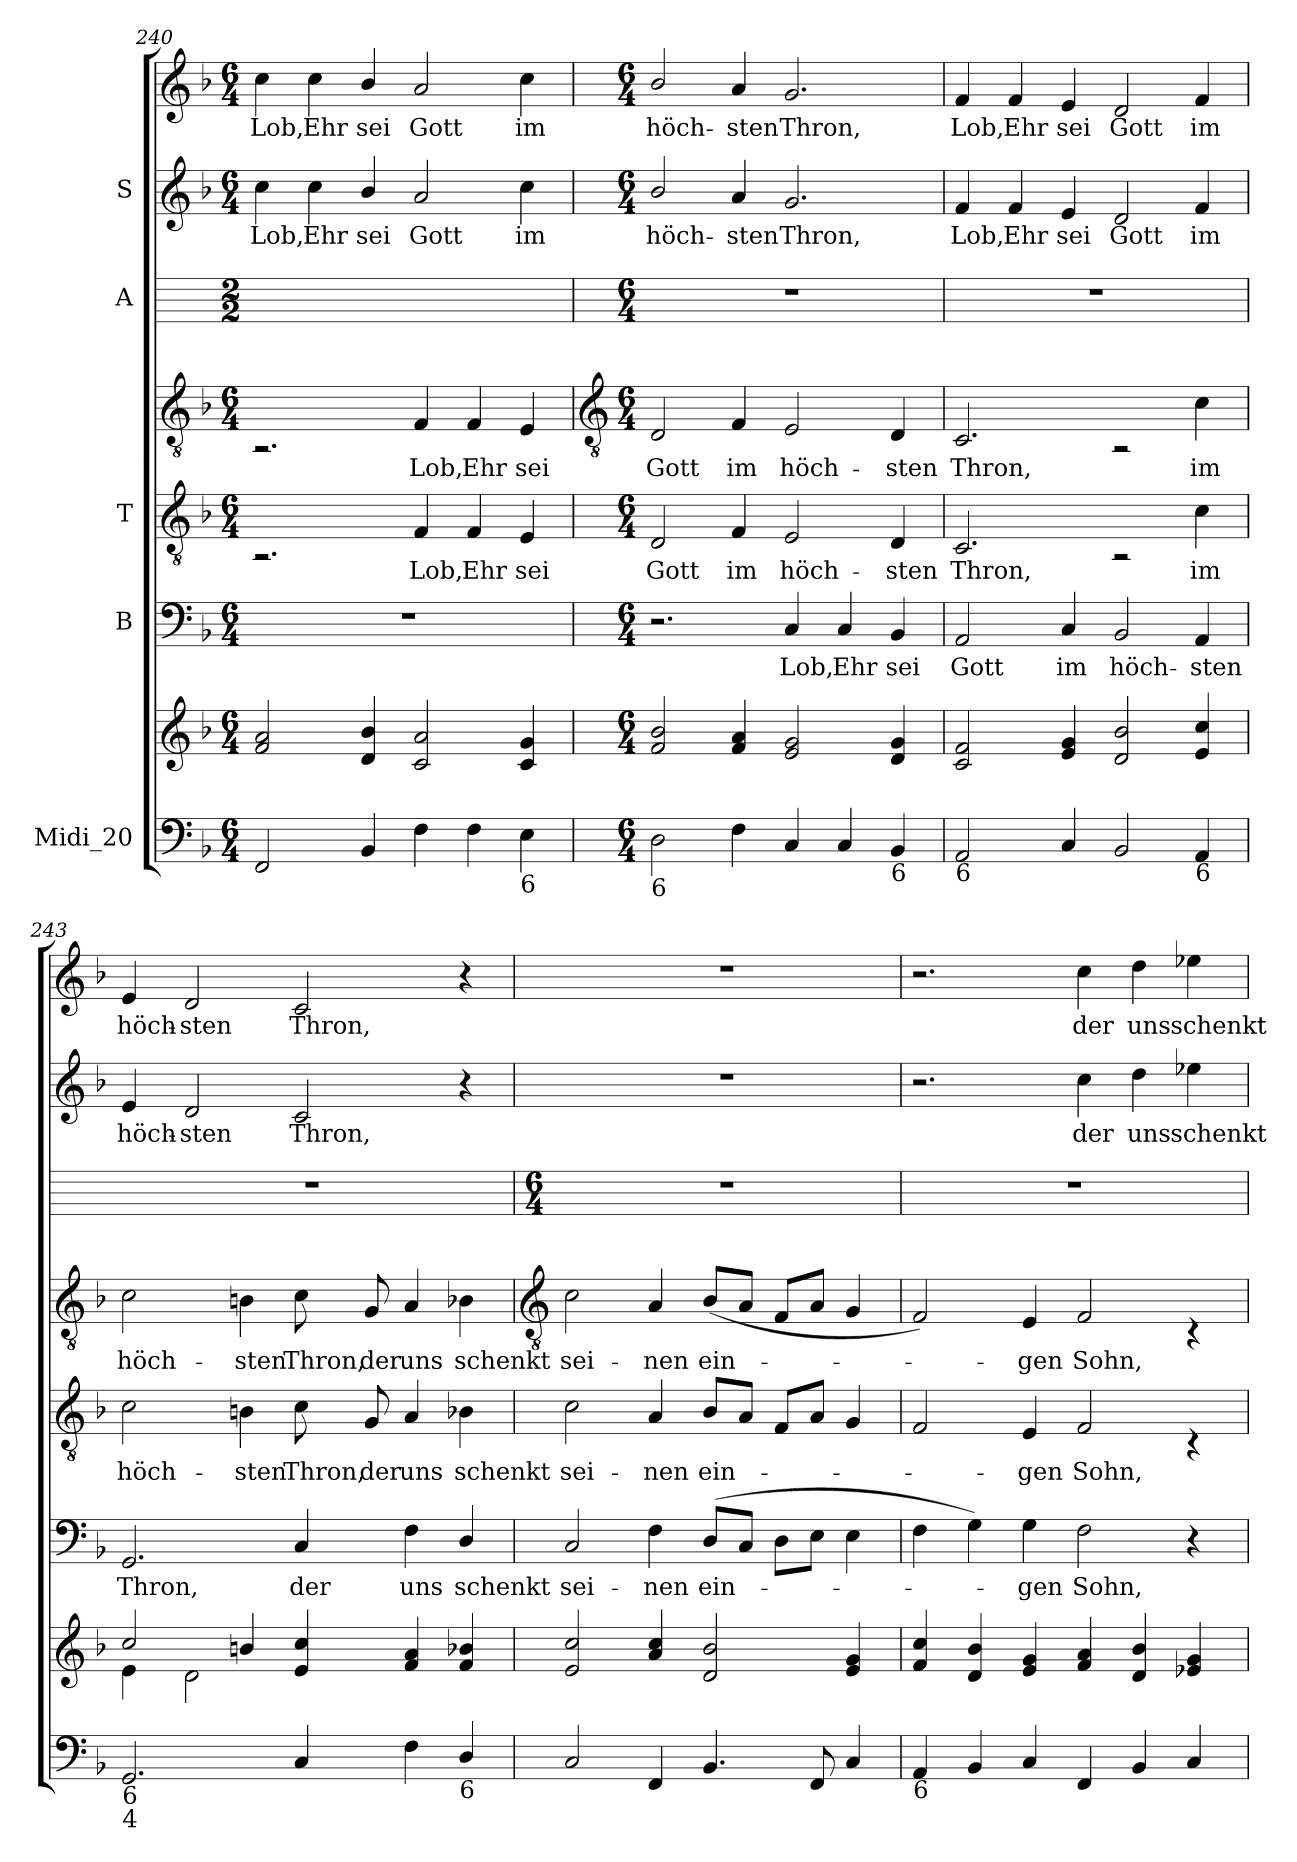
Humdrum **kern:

**kern	**kern	**kern	**text	**kern	**text	**kern	**text	**kern	**kern	**text	**kern	**text
*part5	*part5	*part4	*part4	*part3	*part3	*part3	*part3	*part2	*part1	*part1	*part1	*part1
*staff8	*staff7	*staff6	*staff6	*staff5	*staff5	*staff4	*staff4	*staff3	*staff2	*staff2	*staff1	*staff1
*I"Midi_20	*	*I"B	*	*I"T	*	*	*	*I"A	*I"S	*	*	*
*clefF4	*clefG2	*clefF4	*	*clefGv2	*	*clefGv2	*	*	*clefG2	*	*clefG2	*
*k[b-]	*k[b-]	*k[b-]	*	*k[b-]	*	*k[b-]	*	*	*k[b-]	*	*k[b-]	*
*F:	*F:	*F:	*	*F:	*	*F:	*	*	*F:	*	*F:	*
*M6/4	*M6/4	*M6/4	*	*M6/4	*	*M6/4	*	*M2/2	*M6/4	*	*M6/4	*
=240	=240	=240	=240	=240	=240	=240	=240	=240	=240	=240	=240	=240
!	!	!LO:N:vis=1	!	!	!	!	!	!	!	!LO:LY:b	!	!LO:LY:b
2FF	2f 2a	1.r	.	2.rBB	.	2.rBB	.	1.r	4cc	Lob,	4cc	Lob,
!	!	!	!	!	!	!	!	!	!	!LO:LY:b	!	!LO:LY:b
.	.	.	.	.	.	.	.	.	4cc	Ehr	4cc	Ehr
!	!	!	!	!	!	!	!	!	!	!LO:LY:b	!	!LO:LY:b
4BB-	4d 4b-	.	.	.	.	.	.	.	4b-/	sei	4b-/	sei
!	!	!	!	!	!LO:LY:b	!	!LO:LY:b	!	!	!LO:LY:b	!	!LO:LY:b
4F	2c 2a	.	.	4F	Lob,	4F	Lob,	.	2a	Gott	2a	Gott
!	!	!	!	!	!LO:LY:b	!	!LO:LY:b	!	!	!	!	!
4F	.	.	.	4F	Ehr	4F	Ehr	.	.	.	.	.
!LO:TX:b:t=6	!	!	!	!	!	!	!	!	!	!	!	!
!	!	!	!	!	!LO:LY:b	!	!LO:LY:b	!	!	!LO:LY:b	!	!LO:LY:b
4E	4c 4g	.	.	4E	sei	4E	sei	.	4cc	im	4cc	im
!!LO:LB:g=z
=241	=241	=241	=241	=241	=241	=241	=241	=241	=241	=241	=241	=241
*	*	*	*	*	*	*clefGv2	*	*	*	*	*	*
*M6/4	*M6/4	*M6/4	*	*M6/4	*	*M6/4	*	*M6/4	*M6/4	*	*M6/4	*
*	*^	*	*	*	*	*	*	*	*	*	*	*
!LO:TX:b:t=6	!	!	!	!	!	!	!	!	!	!	!	!	!
!	!	!	!	!	!	!LO:LY:b	!	!LO:LY:b	!	!	!LO:LY:b	!	!LO:LY:b
2D	2f 2b-	1ryy	2.r	.	2D	Gott	2D	Gott	1.r	2b-/	höch-	2b-/	höch-
!	!	!	!	!	!	!LO:LY:b	!	!LO:LY:b	!	!	!LO:LY:b	!	!LO:LY:b
4F	4f 4a	.	.	.	4F	im	4F	im	.	4a	-sten	4a	-sten
!	!	!	!	!LO:LY:b	!	!LO:LY:b	!	!LO:LY:b	!	!	!LO:LY:b	!	!LO:LY:b
4C	2e 2g	.	4C	Lob,	2E	höch-	2E	höch-	.	2.g	Thron,	2.g	Thron,
!	!	!	!	!LO:LY:b	!	!	!	!	!	!	!	!	!
4C	.	4ryy	4C	Ehr	.	.	.	.	.	.	.	.	.
!LO:TX:b:t=6	!	!	!	!	!	!	!	!	!	!	!	!	!
!	!	!	!	!LO:LY:b	!	!LO:LY:b	!	!LO:LY:b	!	!	!	!	!
4BB-	4d 4g	4ryy	4BB-	sei	4D	-sten	4D	-sten	.	.	.	.	.
=242	=242	=242	=242	=242	=242	=242	=242	=242	=242	=242	=242	=242	=242
!LO:TX:b:t=6	!	!	!	!	!	!	!	!	!	!	!	!	!
!	!	!	!	!LO:LY:b	!	!LO:LY:b	!	!LO:LY:b	!	!	!LO:LY:b	!	!LO:LY:b
2AA	2c 2f	1.ryy	2AA	Gott	2.C	Thron,	2.C	Thron,	1.r	4f	Lob,	4f	Lob,
!	!	!	!	!	!	!	!	!	!	!	!LO:LY:b	!	!LO:LY:b
.	.	.	.	.	.	.	.	.	.	4f	Ehr	4f	Ehr
!	!	!	!	!LO:LY:b	!	!	!	!	!	!	!LO:LY:b	!	!LO:LY:b
4C	4e 4g	.	4C	im	.	.	.	.	.	4e	sei	4e	sei
!	!	!	!	!LO:LY:b	!	!	!	!	!	!	!LO:LY:b	!	!LO:LY:b
2BB-	2d 2b-	.	2BB-	höch-	2rBB	.	2rBB	.	.	2d	Gott	2d	Gott
!LO:TX:b:t=6	!	!	!	!	!	!	!	!	!	!	!	!	!
!	!	!	!	!LO:LY:b	!	!LO:LY:b	!	!LO:LY:b	!	!	!LO:LY:b	!	!LO:LY:b
4AA	4e 4cc	.	4AA	-sten	4c	im	4c	im	.	4f	im	4f	im
=243	=243	=243	=243	=243	=243	=243	=243	=243	=243	=243	=243	=243	=243
!LO:TX:b:t=6\n4	!	!	!	!	!	!	!	!	!	!	!	!	!
!	!	!	!	!LO:LY:b	!	!LO:LY:b	!	!LO:LY:b	!	!	!LO:LY:b	!	!LO:LY:b
2.GG	2cc/	4e\	2.GG	Thron,	2c	höch-	2c	höch-	1.r	4e	höch-	4e	höch-
!	!	!	!	!	!	!	!	!	!	!	!LO:LY:b	!	!LO:LY:b
.	.	2d\	.	.	.	.	.	.	.	2d	-sten	2d	-sten
!	!	!	!	!	!	!LO:LY:b	!	!LO:LY:b	!	!	!	!	!
.	4bn/	.	.	.	4Bn	-sten	4Bn	-sten	.	.	.	.	.
!	!	!	!	!LO:LY:b	!	!LO:LY:b	!	!LO:LY:b	!	!	!LO:LY:b	!	!LO:LY:b
4C	4e 4cc	2.ryy	4C	der	8c	Thron,	8c	Thron,	.	2c	Thron,	2c	Thron,
!	!	!	!	!	!	!LO:LY:b	!	!LO:LY:b	!	!	!	!	!
.	.	.	.	.	8G	der	8G	der	.	.	.	.	.
!	!	!	!	!LO:LY:b	!	!LO:LY:b	!	!LO:LY:b	!	!	!	!	!
4F	4f 4a	.	4F	uns	4A	uns	4A	uns	.	.	.	.	.
!LO:TX:b:t=6	!	!	!	!	!	!	!	!	!	!	!	!	!
!	!	!	!	!LO:LY:b	!	!LO:LY:b	!	!LO:LY:b	!	!	!	!	!
4D/	4f 4b-X	.	4D/	schenkt	4B-X	schenkt	4B-X	schenkt	.	4r	.	4r	.
!!LO:LB:g=z
=244	=244	=244	=244	=244	=244	=244	=244	=244	=244	=244	=244	=244	=244
*	*	*	*	*	*	*	*clefGv2	*	*	*	*	*	*
*	*	*	*	*	*	*	*	*	*M6/4	*	*	*	*
!	!	!LO:N:vis=1	!	!LO:LY:b	!	!LO:LY:b	!	!LO:LY:b	!	!LO:N:vis=1	!	!LO:N:vis=1	!
2C	2e 2cc	1.ryy	2C	sei-	2c	sei-	2c	sei-	1.r	1.r	.	1.r	.
!	!	!	!	!LO:LY:b	!	!LO:LY:b	!	!LO:LY:b	!	!	!	!	!
4FF	4a 4cc	.	4F	-nen	4A	-nen	4A	-nen	.	.	.	.	.
!	!	!	!	!LO:LY:b	!	!LO:LY:b	!	!LO:LY:b	!	!	!	!	!
4.BB-	2d 2b-	.	(>8DL	ein-	8B-L	ein-	(<8B-L	ein-	.	.	.	.	.
.	.	.	8CJ	.	8AJ	.	8AJ	.	.	.	.	.	.
.	.	.	8DL	.	8FL	.	8FL	.	.	.	.	.	.
8FF	.	.	8EJ	.	8AJ	.	8AJ	.	.	.	.	.	.
4C	4e 4g	.	4E	.	4G	.	4G	.	.	.	.	.	.
=245	=245	=245	=245	=245	=245	=245	=245	=245	=245	=245	=245	=245	=245
!LO:TX:b:t=6	!	!	!	!	!	!	!	!	!	!	!	!	!
!	!	!LO:N:vis=1	!	!	!	!	!	!	!	!	!	!	!
4AA	4f 4cc	1.ryy	4F	.	2F	.	2F)	.	1.r	2.r	.	2.r	.
4BB-	4d 4b-	.	4G)	.	.	.	.	.	.	.	.	.	.
!	!	!	!	!LO:LY:b	!	!LO:LY:b	!	!LO:LY:b	!	!	!	!	!
4C	4e 4g	.	4G	gen	4E	gen	4E	gen	.	.	.	.	.
!	!	!	!	!LO:LY:b	!	!LO:LY:b	!	!LO:LY:b	!	!	!LO:LY:b	!	!LO:LY:b
4FF	4f 4a	.	2F	Sohn,	2F	Sohn,	2F	Sohn,	.	4cc	der	4cc	der
!	!	!	!	!	!	!	!	!	!	!	!LO:LY:b	!	!LO:LY:b
4BB-	4d 4b-	.	.	.	.	.	.	.	.	4dd	uns	4dd	uns
!	!	!	!	!	!	!	!	!	!	!	!LO:LY:b	!	!LO:LY:b
4C	4e-X 4g	.	4r	.	4rBB	.	4rBB	.	.	4ee-X	schenkt	4ee-X	schenkt
*	*v	*v	*	*	*	*	*	*	*	*	*	*	*
=	=	=	=	=	=	=	=	=	=	=	=	=
*-	*-	*-	*-	*-	*-	*-	*-	*-	*-	*-	*-	*-
